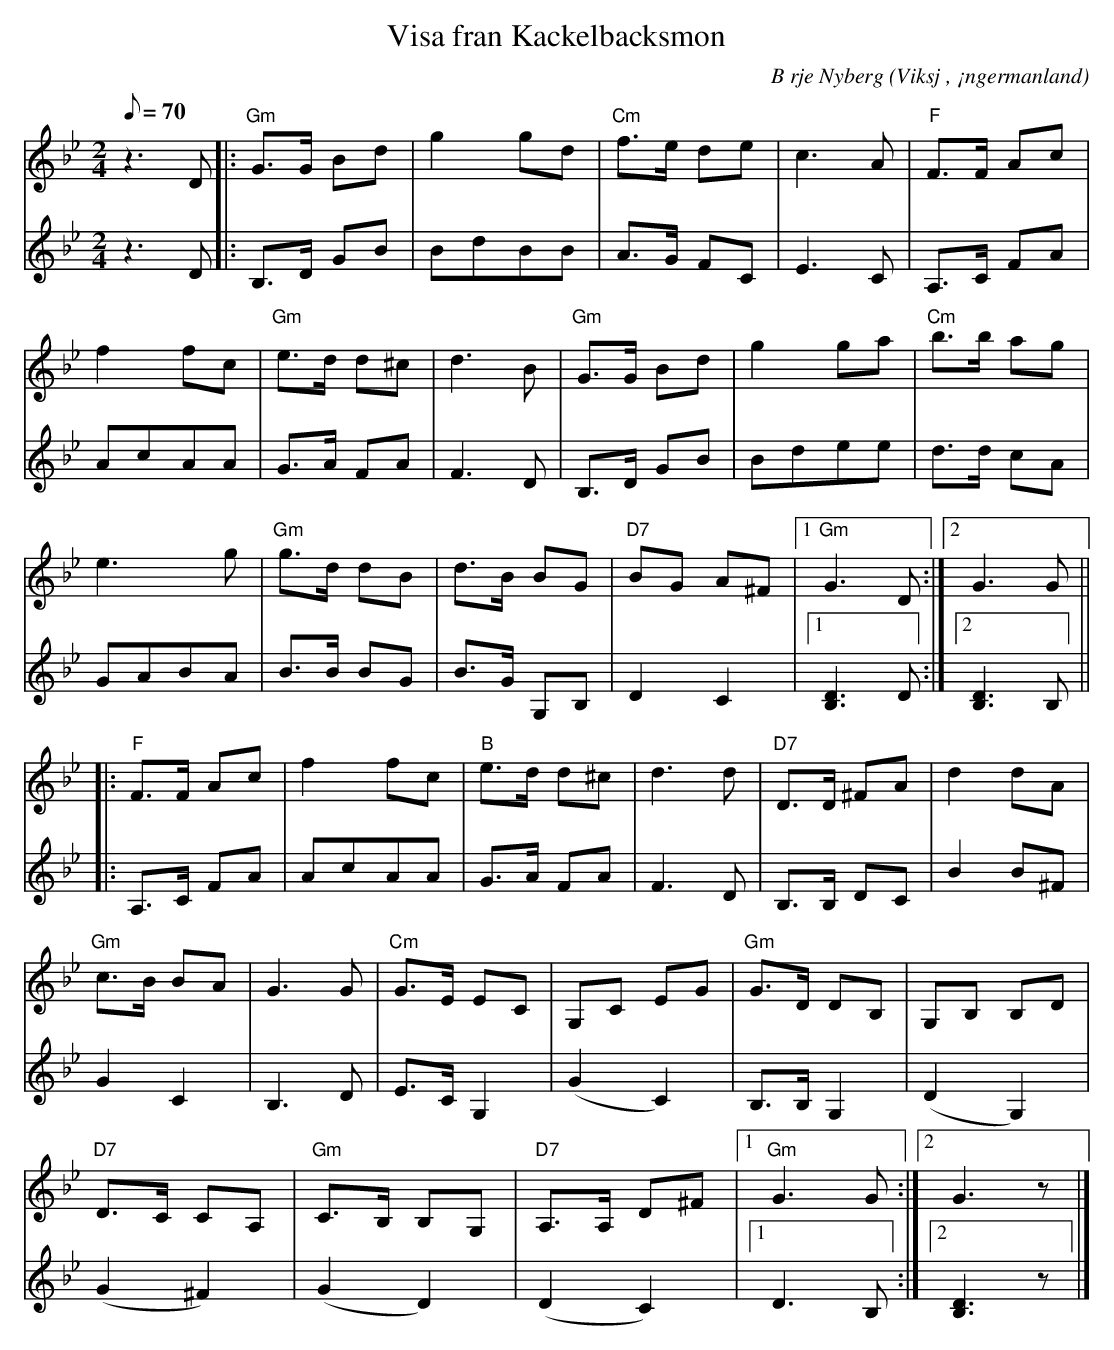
X:1
T:Visa fran Kackelbacksmon
C:B rje Nyberg
O:Viksj , ¡ngermanland
M:2/4
L:1/8
Q:70
K:Gm
V:1
z2> D2|: "Gm"G>G Bd | g2 gd | "Cm"f>e de | c2>A2 | "F"F>F Ac |
f2 fc | "Gm"e>d d^c | d2>B2 | "Gm"G>G Bd |g2 ga | "Cm"b>b ag |
e2> g2 | "Gm"g>d dB |d>B BG | "D7"BG A^F |1 "Gm"G2> D2 :|2 G2> G2 ||
|: "F"F>F Ac | f2 fc | "B"e>d d^c | d2>d2 | "D7"D>D ^FA | d2 dA |
"Gm"c>B BA |G2> G2 | "Cm"G>E EC | G,C EG | "Gm"G>D DB, | G,B, B,D |
"D7"D>C CA, | "Gm"C>B, B,G, | "D7"A,>A, D^F |1 "Gm"G2> G2 :|2 G2> z2 |]
V:2
z2> D2 |: B,>D GB | BdBB | A>G FC | E2>C2 | A,>C FA |
AcAA | G>A FA| F2> D2 | B,>D GB | Bdee | d>d cA |
GABA | B>B BG | B>G G,B, | D2C2 |1 [D2B,2]> D2 :|2 [D2B,2]> B,2 ||
|: A,>C FA | AcAA | G>A FA | F2> D2 | B,>B, DC | B2 B^F |
G2 C2 | B,2> D2 | E>C G,2 | (G2 C2) | B,>B, G,2 | (D2 G,2) |
(G2 ^F2) | (G2 D2) | (D2 C2) |1 D2> B,2 :|2 [D2B,2]> z2 |]
